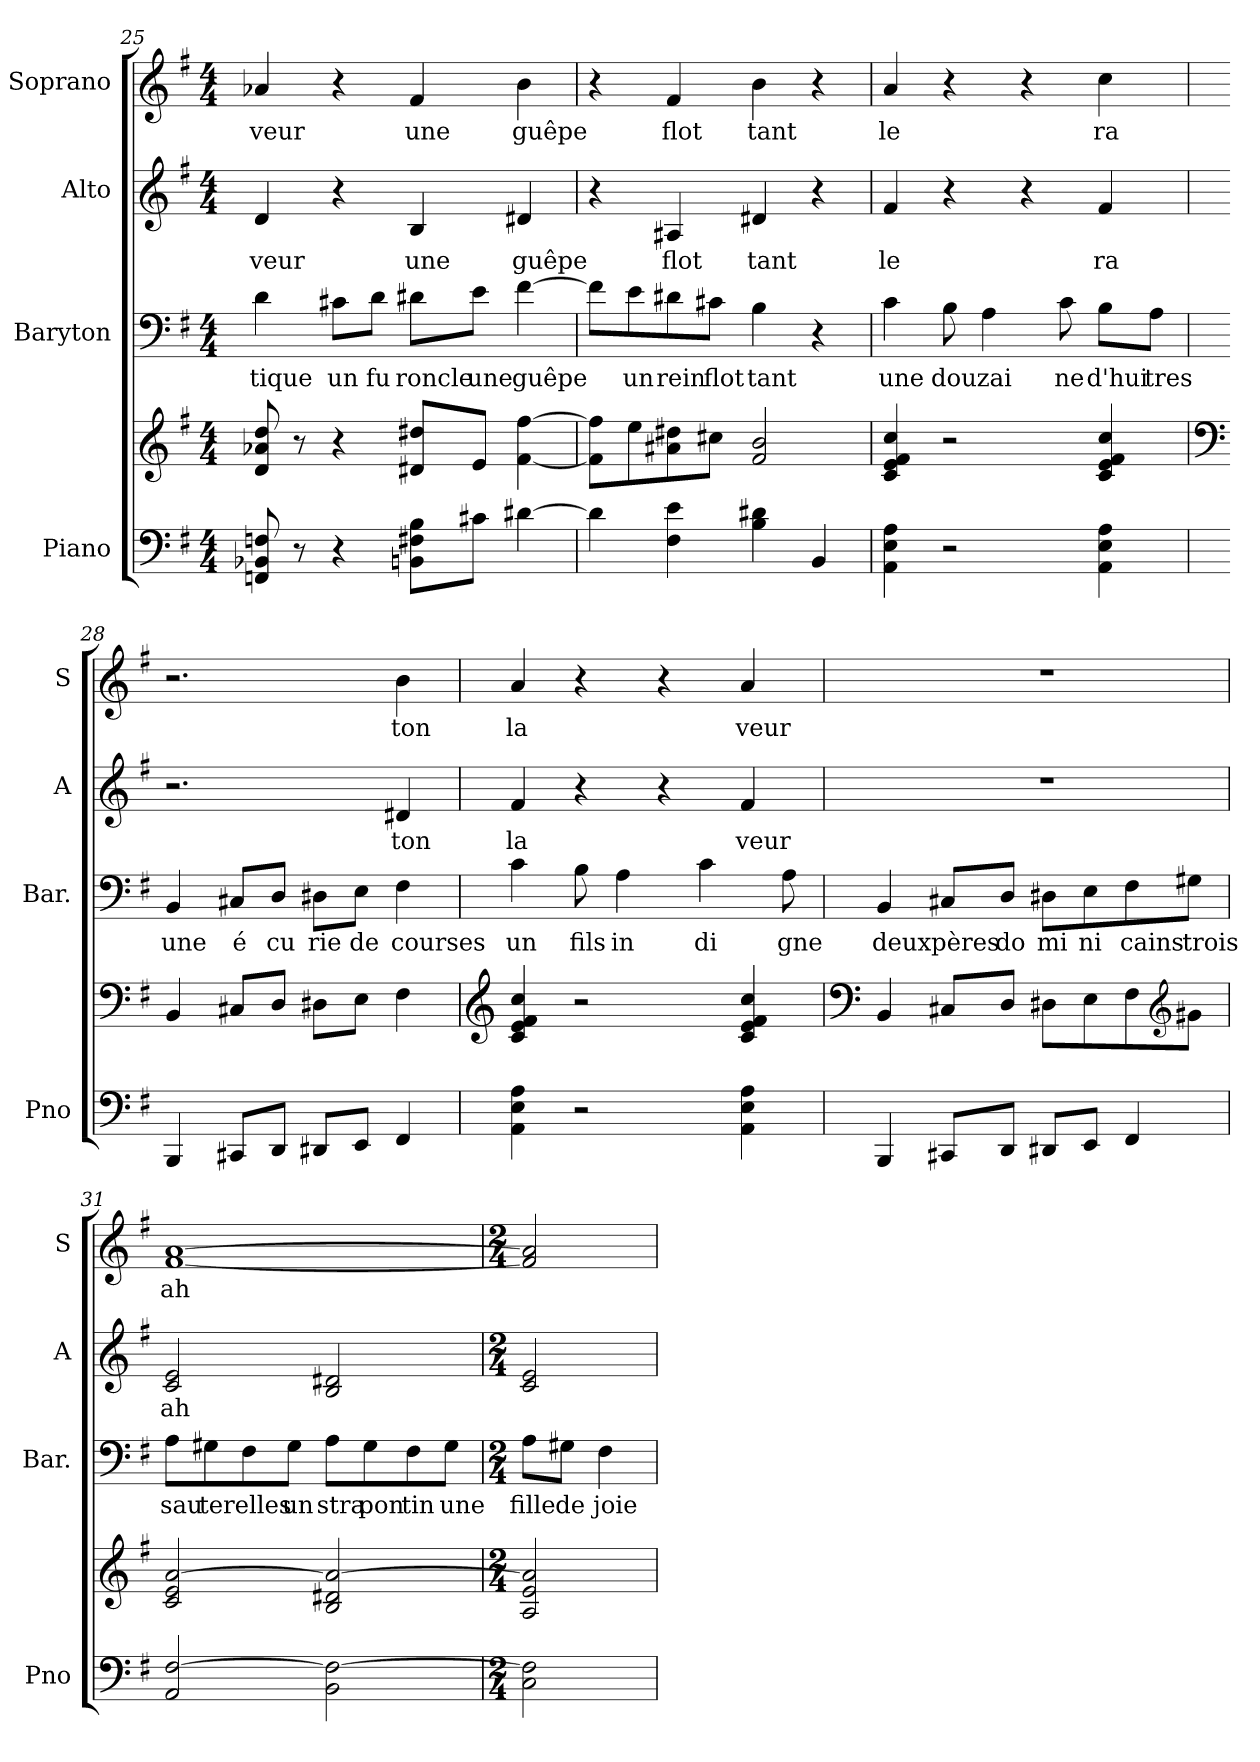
**kern	**kern	**kern	**text	**kern	**text	**kern	**text
*part4	*part4	*part3	*part3	*part2	*part2	*part1	*part1
*staff5	*staff4	*staff3	*staff3	*staff2	*staff2	*staff1	*staff1
*I"Piano	*	*I"Baryton	*	*I"Alto	*	*I"Soprano	*
*I'Pno	*	*I'Bar.	*	*I'A	*	*I'S	*
!!LO:PB:g=z
*clefF4	*clefG2	*clefF4	*	*clefG2	*	*clefG2	*
*k[f#]	*k[f#]	*k[f#]	*	*k[f#]	*	*k[f#]	*
*G:	*G:	*G:	*	*G:	*	*G:	*
*M4/4	*M4/4	*M4/4	*	*M4/4	*	*M4/4	*
=25	=25	=25	=25	=25	=25	=25	=25
!	!	!	!LO:LY:b	!	!LO:LY:b	!	!LO:LY:b
8FFn/ 8BB-X/ 8Fn/	8d/ 8a-X/ 8dd/	4d\	tique	4d/	veur	4a-X/	veur
8r	8r	.	.	.	.	.	.
!	!	!	!LO:LY:b	!	!	!	!
4r	4r	8c#X\L	un	4r	.	4r	.
!	!	!	!LO:LY:b	!	!	!	!
.	.	8d\J	fu	.	.	.	.
!	!	!	!LO:LY:b	!	!LO:LY:b	!	!LO:LY:b
8BBn\ 8F#X\ 8B\L	8d#X/ 8dd#X/L	8d#X\L	roncle	4B/	une	4f#/	une
!	!	!	!LO:LY:b	!	!	!	!
8c#X\J	8e/J	8e\J	une	.	.	.	.
!	!	!	!LO:LY:b	!	!LO:LY:b	!	!LO:LY:b
[4d#X\	[4f#\ [4ff#\	[4f#\	guêpe	4d#X/	guêpe	4b\	guêpe
=26	=26	=26	=26	=26	=26	=26	=26
4d#\]	8f#\] 8ff#\]L	8f#\L]	.	4r	.	4r	.
!	!	!	!LO:LY:b	!	!	!	!
.	8ee\	8e\	un	.	.	.	.
!	!	!	!LO:LY:b	!	!LO:LY:b	!	!LO:LY:b
4F#\ 4e\	8a#X\ 8dd#X\	8d#X\	rein	4A#X/	flot	4f#/	flot
!	!	!	!LO:LY:b	!	!	!	!
.	8cc#X\J	8c#X\J	flot	.	.	.	.
!	!	!	!LO:LY:b	!	!LO:LY:b	!	!LO:LY:b
4B\ 4d#X\	2f#/ 2b/	4B\	tant	4d#X/	tant	4b\	tant
4BB/	.	4r	.	4r	.	4r	.
=27	=27	=27	=27	=27	=27	=27	=27
!	!	!	!LO:LY:b	!	!LO:LY:b	!	!LO:LY:b
4AA\ 4E\ 4A\	4c/ 4e/ 4f#/ 4cc/	4c\	une	4f#/	le	4a/	le
!	!	!	!LO:LY:b	!	!	!	!
2r	2r	8B\	dou	4r	.	4r	.
!	!	!	!LO:LY:b	!	!	!	!
.	.	4A\	zai	.	.	.	.
.	.	.	.	4r	.	4r	.
!	!	!	!LO:LY:b	!	!	!	!
.	.	8c\	ne	.	.	.	.
!	!	!	!LO:LY:b	!	!LO:LY:b	!	!LO:LY:b
4AA\ 4E\ 4A\	4c/ 4e/ 4f#/ 4cc/	8B\L	d'hui	4f#/	ra	4cc\	ra
!	!	!	!LO:LY:b	!	!	!	!
.	.	8A\J	tres	.	.	.	.
!!LO:LB:g=z
=28	=28	=28	=28	=28	=28	=28	=28
*	*clefF4	*	*	*	*	*	*
!	!	!	!LO:LY:b	!	!	!	!
4BBB/	4BB/	4BB/	une	2.r	.	2.r	.
!	!	!	!LO:LY:b	!	!	!	!
8CC#X/L	8C#X/L	8C#X/L	é	.	.	.	.
!	!	!	!LO:LY:b	!	!	!	!
8DD/J	8D/J	8D/J	cu	.	.	.	.
!	!	!	!LO:LY:b	!	!	!	!
8DD#X/L	8D#X\L	8D#X\L	rie	.	.	.	.
!	!	!	!LO:LY:b	!	!	!	!
8EE/J	8E\J	8E\J	de	.	.	.	.
!	!	!	!LO:LY:b	!	!LO:LY:b	!	!LO:LY:b
4FF#/	4F#\	4F#\	courses	4d#X/	ton	4b\	ton
=29	=29	=29	=29	=29	=29	=29	=29
*	*clefG2	*	*	*	*	*	*
!	!	!	!LO:LY:b	!	!LO:LY:b	!	!LO:LY:b
4AA\ 4E\ 4A\	4c/ 4e/ 4f#/ 4cc/	4c\	un	4f#/	la	4a/	la
!	!	!	!LO:LY:b	!	!	!	!
2r	2r	8B\	fils	4r	.	4r	.
!	!	!	!LO:LY:b	!	!	!	!
.	.	4A\	in	.	.	.	.
.	.	.	.	4r	.	4r	.
!	!	!	!LO:LY:b	!	!	!	!
.	.	4c\	di	.	.	.	.
!	!	!	!	!	!LO:LY:b	!	!LO:LY:b
4AA\ 4E\ 4A\	4c/ 4e/ 4f#/ 4cc/	.	.	4f#/	veur	4a/	veur
!	!	!	!LO:LY:b	!	!	!	!
.	.	8A\	gne	.	.	.	.
=30	=30	=30	=30	=30	=30	=30	=30
*	*clefF4	*	*	*	*	*	*
!	!	!	!LO:LY:b	!	!	!	!
4BBB/	4BB/	4BB/	deux	1r	.	1r	.
!	!	!	!LO:LY:b	!	!	!	!
8CC#X/L	8C#X/L	8C#X/L	pères	.	.	.	.
!	!	!	!LO:LY:b	!	!	!	!
8DD/J	8D/J	8D/J	do	.	.	.	.
!	!	!	!LO:LY:b	!	!	!	!
8DD#X/L	8D#X\L	8D#X\L	mi	.	.	.	.
!	!	!	!LO:LY:b	!	!	!	!
8EE/J	8E\	8E\	ni	.	.	.	.
!	!	!	!LO:LY:b	!	!	!	!
4FF#/	8F#\	8F#\	cains	.	.	.	.
*	*clefG2	*	*	*	*	*	*
!	!	!	!LO:LY:b	!	!	!	!
.	8g#X\J	8G#X\J	trois	.	.	.	.
!!LO:PB:g=z
=31	=31	=31	=31	=31	=31	=31	=31
!	!	!	!LO:LY:b	!	!LO:LY:b	!	!LO:LY:b
2AA/ [2F#/	2c/ 2e/ [2a/	8A\L	sau	2c/ 2e/	ah	[1f# [1a	ah
!	!	!	!LO:LY:b	!	!	!	!
.	.	8G#X\	te	.	.	.	.
!	!	!	!LO:LY:b	!	!	!	!
.	.	8F#\	relles	.	.	.	.
!	!	!	!LO:LY:b	!	!	!	!
.	.	8G#\J	un	.	.	.	.
!	!	!	!LO:LY:b	!	!	!	!
2BB\ 2F#\_	2B/ 2d#X/ 2a/_	8A\L	stra	2B/ 2d#X/	.	.	.
!	!	!	!LO:LY:b	!	!	!	!
.	.	8G#\	pon	.	.	.	.
!	!	!	!LO:LY:b	!	!	!	!
.	.	8F#\	tin	.	.	.	.
!	!	!	!LO:LY:b	!	!	!	!
.	.	8G#\J	une	.	.	.	.
=32	=32	=32	=32	=32	=32	=32	=32
*M2/4	*M2/4	*M2/4	*	*M2/4	*	*M2/4	*
!	!	!	!LO:LY:b	!	!	!	!
2C\ 2F#\]	2A/ 2e/ 2a/]	8A\L	fille	2c/ 2e/	.	2f#/] 2a/]	.
!	!	!	!LO:LY:b	!	!	!	!
.	.	8G#X\J	de	.	.	.	.
!	!	!	!LO:LY:b	!	!	!	!
.	.	4F#\	joie	.	.	.	.
=	=	=	=	=	=	=	=
*-	*-	*-	*-	*-	*-	*-	*-
